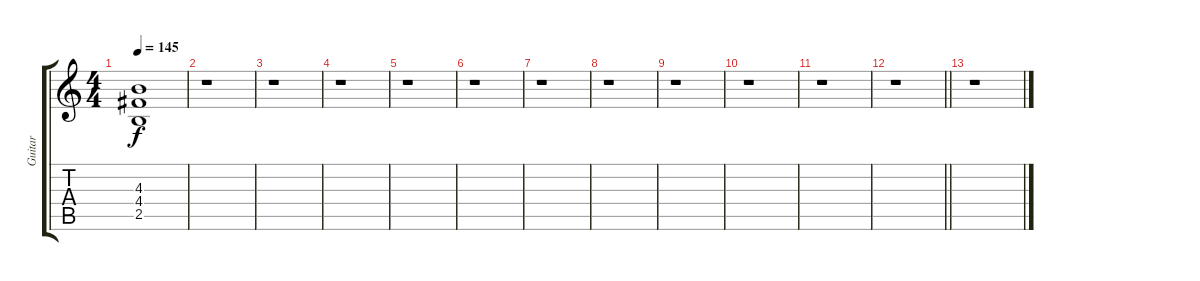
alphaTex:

\track ("Guitar" "Guitar") {instrument distortionguitar}
\staff {score tabs}
\tuning (E4 B3 G3 D3 A2 E2) {hide}
\ts (4 4)
\tempo 145
\clef g2
\ks c
(4.3{t} 4.4{t} 2.5{t}).1{dy f} |
r.1 |
r.1 |
r.1 |
r.1 |
r.1 |
r.1 |
r.1 |
r.1 |
r.1 |
r.1 |
\barLineRight lightlight
r.1 |
r.1
